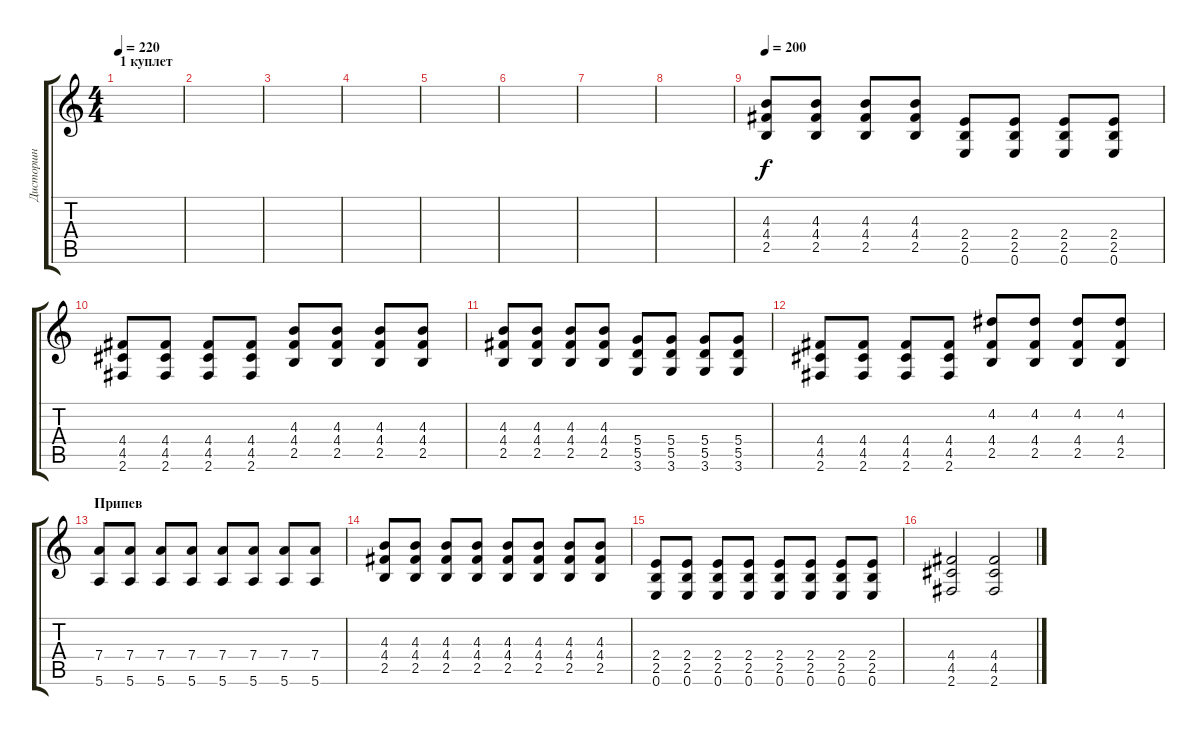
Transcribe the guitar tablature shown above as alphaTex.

\track ("Дисторшн" "Дисторшн") {instrument distortionguitar}
\staff {score tabs}
\tuning (E4 B3 G3 D3 A2 E2) {hide}
\ts (4 4)
\section ("" "1 куплет")
\tempo 220
\tempo 230
\tempo 220
\clef g2
\ks c
|
|
|
|
|
|
|
|
\tempo 200
(4.3 4.4 2.5).8 (4.3 4.4 2.5).8 (4.3 4.4 2.5).8 (4.3 4.4 2.5).8 (2.4 2.5 0.6).8 (2.4 2.5 0.6).8 (2.4 2.5 0.6).8 (2.4 2.5 0.6).8 |
(4.4 4.5 2.6).8 (4.4 4.5 2.6).8 (4.4 4.5 2.6).8 (4.4 4.5 2.6).8 (4.3 4.4 2.5).8 (4.3 4.4 2.5).8 (4.3 4.4 2.5).8 (4.3 4.4 2.5).8 |
(4.3 4.4 2.5).8 (4.3 4.4 2.5).8 (4.3 4.4 2.5).8 (4.3 4.4 2.5).8 (5.4 5.5 3.6).8 (5.4 5.5 3.6).8 (5.4 5.5 3.6).8 (5.4 5.5 3.6).8 |
(4.4 4.5 2.6).8 (4.4 4.5 2.6).8 (4.4 4.5 2.6).8 (4.4 4.5 2.6).8 (4.2 4.4 2.5).8 (4.2 4.4 2.5).8 (4.2 4.4 2.5).8 (4.2 4.4 2.5).8 |
\section ("" "Припев")
(7.4 5.6).8 (7.4 5.6).8 (7.4 5.6).8 (7.4 5.6).8 (7.4 5.6).8 (7.4 5.6).8 (7.4 5.6).8 (7.4 5.6).8 |
(4.3 4.4 2.5).8 (4.3 4.4 2.5).8 (4.3 4.4 2.5).8 (4.3 4.4 2.5).8 (4.3 4.4 2.5).8 (4.3 4.4 2.5).8 (4.3 4.4 2.5).8 (4.3 4.4 2.5).8 |
(2.4 2.5 0.6).8 (2.4 2.5 0.6).8 (2.4 2.5 0.6).8 (2.4 2.5 0.6).8 (2.4 2.5 0.6).8 (2.4 2.5 0.6).8 (2.4 2.5 0.6).8 (2.4 2.5 0.6).8 |
(4.4 4.5 2.6).2 (4.4 4.5 2.6).2
